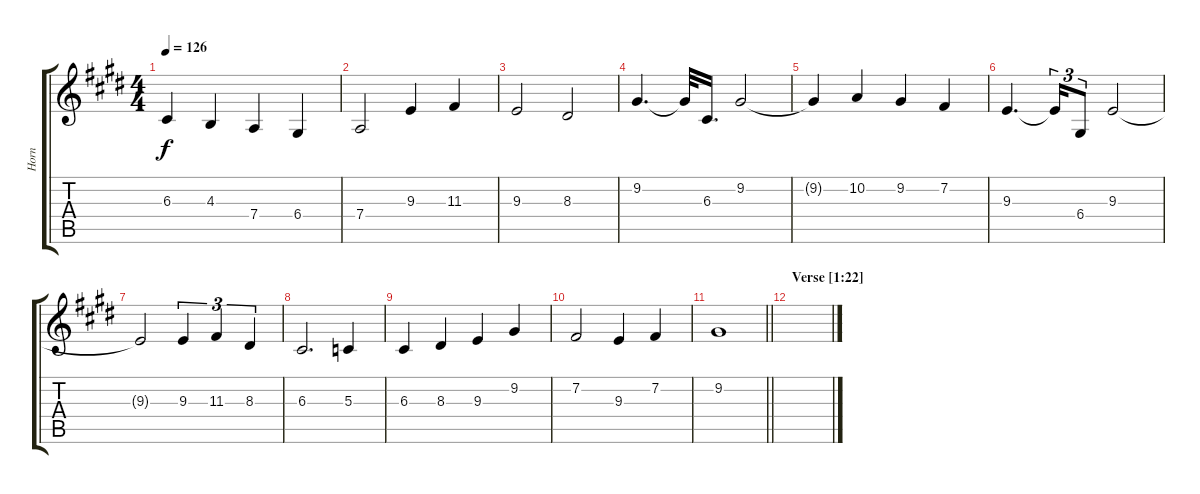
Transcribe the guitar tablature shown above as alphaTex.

\track ("Horn" "Horn") {instrument frenchhorn}
\staff {score tabs}
\tuning (E4 B3 G3 D3 A2 E2) {hide}
\ts (4 4)
\tempo 126
\clef g2
\ks c#minor
6.3.4{dy f} 4.3.4 7.4.4 6.4.4 |
7.4.2 9.3.4 11.3.4 |
9.3.2 8.3.2 |
9.2.4{d} 9.2{t}.32 6.3.16{d} 9.2.2 |
9.2{t}.4 10.2.4 9.2.4 7.2.4 |
9.3.4{d} 9.3{t}.16{tu (3 2)} 6.4.8{tu (3 2)} 9.3.2 |
9.3{t}.2 9.3.4{tu (3 2)} 11.3.4{tu (3 2)} 8.3.4{tu (3 2)} |
6.3.2{d} 5.3.4 |
6.3.4 8.3.4 9.3.4 9.2.4 |
7.2.2 9.3.4 7.2.4 |
\barLineRight lightlight
9.2.1 |
\section ("" "Verse [1:22]")
